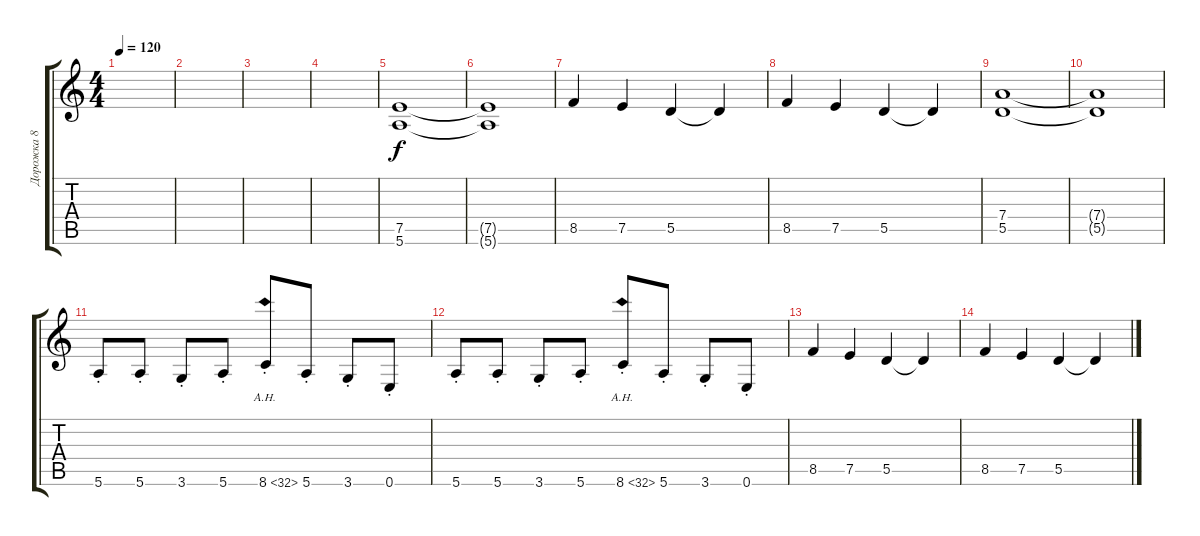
\track ("Дорожка 8" "Дорожка 8") {instrument overdrivenguitar}
\staff {score tabs}
\tuning (E4 B3 G3 D3 A2 E2) {hide}
\ts (4 4)
\tempo 120
\clef g2
\ks c
|
|
|
|
(7.5 5.6).1 |
(7.5{t} 5.6{t}).1 |
8.5.4 7.5.4 5.5.4 5.5{t}.4 |
8.5.4 7.5.4 5.5.4 5.5{t}.4 |
(7.4 5.5).1 |
(7.4{t} 5.5{t}).1 |
5.6{st}.8 5.6{st}.8 3.6{st}.8 5.6{st}.8 8.6{ah 24 st}.8 5.6{st}.8 3.6{st}.8 0.6{st}.8 |
5.6{st}.8 5.6{st}.8 3.6{st}.8 5.6{st}.8 8.6{ah 24 st}.8 5.6{st}.8 3.6{st}.8 0.6{st}.8 |
8.5.4 7.5.4 5.5.4 5.5{t}.4 |
8.5.4 7.5.4 5.5.4 5.5{t}.4
